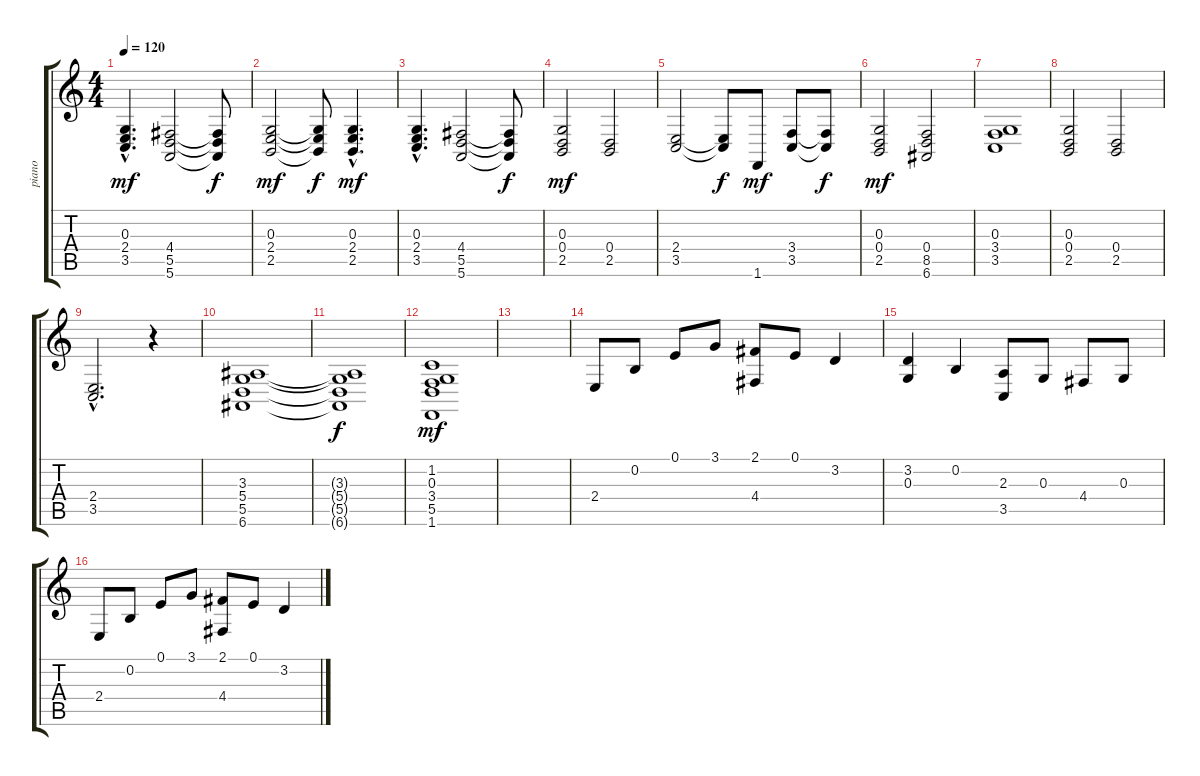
\track ("piano" "piano") {instrument acousticgrandpiano}
\staff {score tabs}
\tuning (E4 B3 G3 D3 A2 E2) {hide}
\ts (4 4)
\tempo 120
\clef g2
\ks c
(0.3{hac} 2.4{hac} 3.5{hac}).4{d dy mf} (4.4 5.5 5.6).2 (4.4{t} 5.5{t} 5.6{t}).8{dy f} |
(0.3 2.4 2.5).2{dy mf} (0.3{t} 2.4{t} 2.5{t}).8{dy f} (0.3{hac} 2.4{hac} 2.5{hac}).4{d dy mf} |
(0.3{hac} 2.4{hac} 3.5{hac}).4{d} (4.4 5.5 5.6).2 (4.4{t} 5.5{t} 5.6{t}).8{dy f} |
(0.3 0.4 2.5).2{dy mf} (0.4 2.5).2 |
(2.4 3.5).2 (2.4{t} 3.5{t}).8{dy f} 1.6.8{dy mf} (3.4 3.5).8 (3.4{t} 3.5{t}).8{dy f} |
(0.3 0.4 2.5).2{dy mf} (0.4 8.5 6.6).2 |
(0.3 3.4 3.5).1 |
(0.3 0.4 2.5).2 (0.4 2.5).2 |
(2.4{hac} 3.5{hac}).2{d} r.4 |
(3.3 5.4 5.5 6.6).1 |
(3.3{t} 5.4{t} 5.5{t} 6.6{t}).1{dy f} |
(1.2 0.3 3.4 5.5 1.6).1{dy mf} |
|
2.4.8 0.2.8 0.1.8 3.1.8 (2.1 4.4).8 0.1.8 3.2.4 |
(3.2 0.3).4 0.2.4 (2.3 3.5).8 0.3.8 4.4.8 0.3.8 |
2.4.8 0.2.8 0.1.8 3.1.8 (2.1 4.4).8 0.1.8 3.2.4
